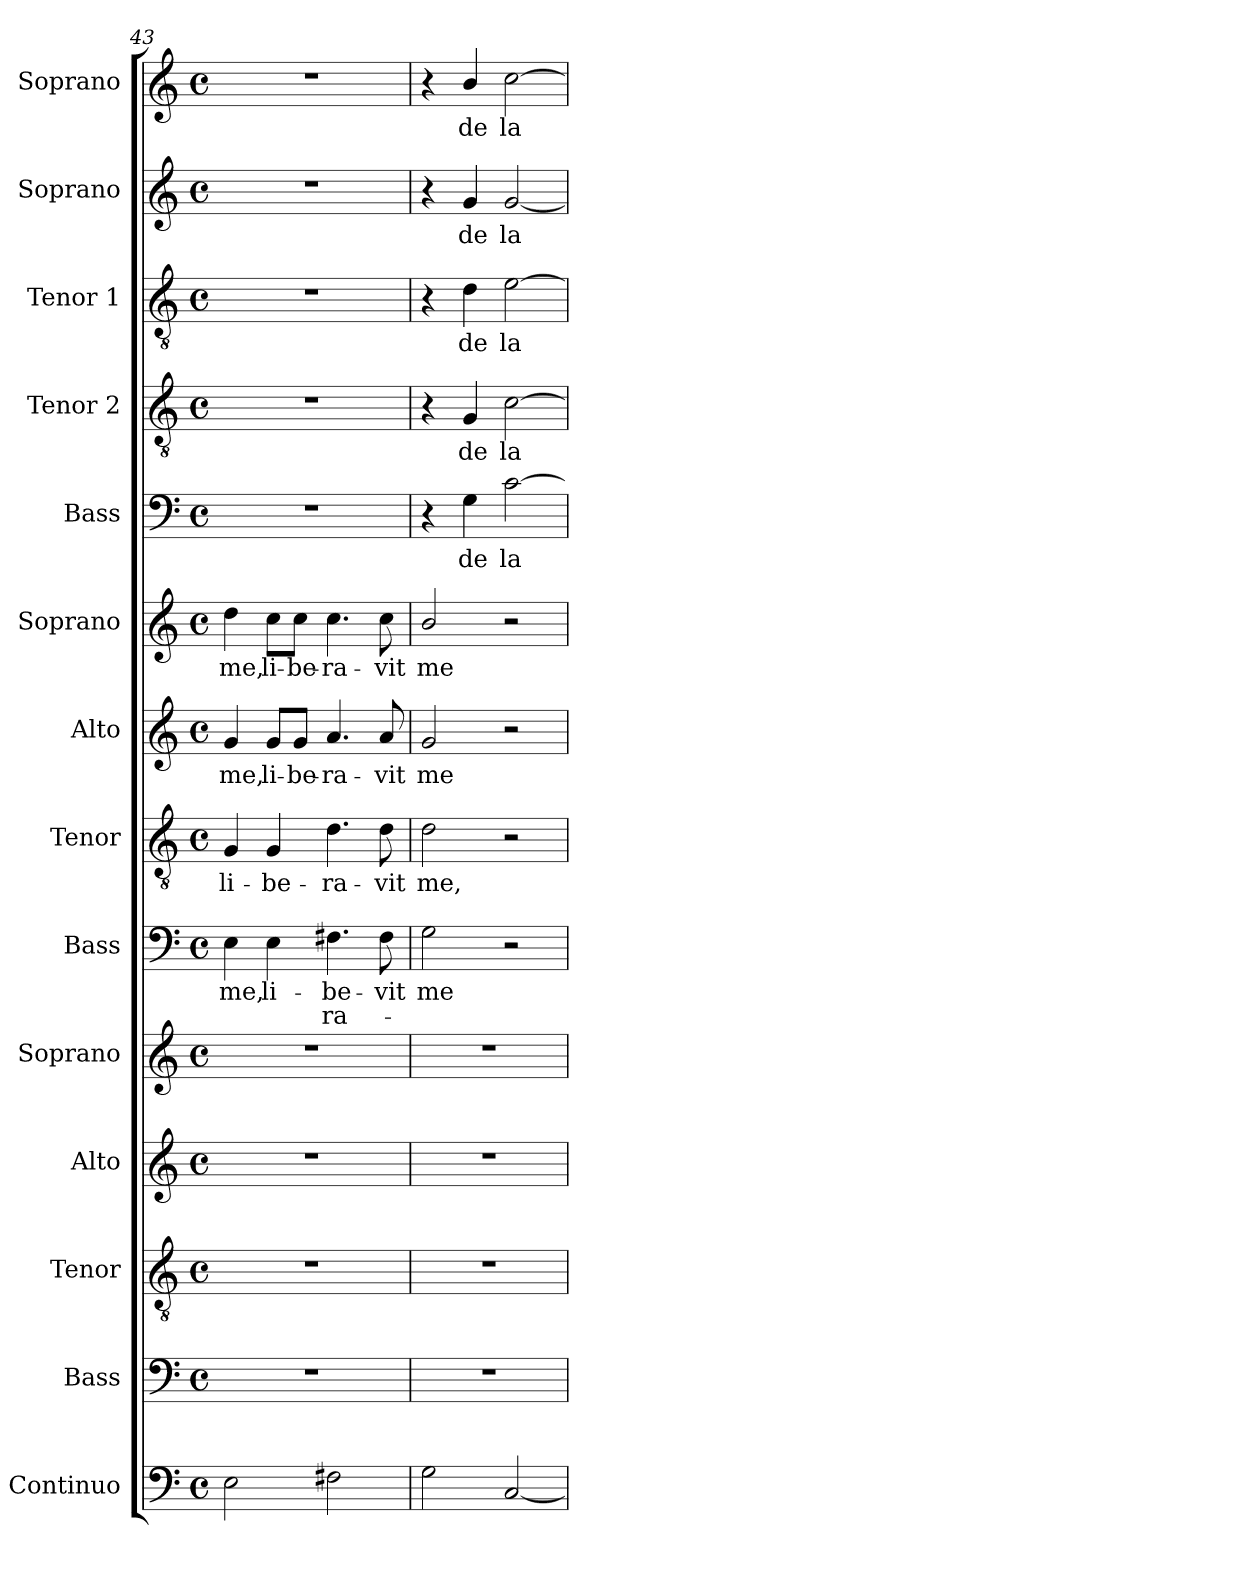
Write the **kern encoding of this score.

**kern	**kern	**kern	**kern	**kern	**kern	**text	**text	**kern	**text	**kern	**text	**kern	**text	**kern	**text	**kern	**text	**kern	**text	**kern	**text	**kern	**text
*part14	*part13	*part12	*part11	*part10	*part9	*part9	*part9	*part8	*part8	*part7	*part7	*part6	*part6	*part5	*part5	*part4	*part4	*part3	*part3	*part2	*part2	*part1	*part1
*staff14	*staff13	*staff12	*staff11	*staff10	*staff9	*staff9	*staff9	*staff8	*staff8	*staff7	*staff7	*staff6	*staff6	*staff5	*staff5	*staff4	*staff4	*staff3	*staff3	*staff2	*staff2	*staff1	*staff1
*I"Continuo	*I"Bass	*I"Tenor	*I"Alto	*I"Soprano	*I"Bass	*	*	*I"Tenor	*	*I"Alto	*	*I"Soprano	*	*I"Bass	*	*I"Tenor 2	*	*I"Tenor 1	*	*I"Soprano	*	*I"Soprano	*
*I'Cont.	*I'B.	*I'T.	*I'A.	*I'S.	*I'B.	*	*	*I'T.	*	*I'A.	*	*I'S.	*	*I'B.	*	*I'T2.	*	*I'T1.	*	*I'S.	*	*I'S.	*
*clefF4	*clefF4	*clefGv2	*clefG2	*clefG2	*clefF4	*	*	*clefGv2	*	*clefG2	*	*clefG2	*	*clefF4	*	*clefGv2	*	*clefGv2	*	*clefG2	*	*clefG2	*
*	*	*ITrd7c12	*	*	*	*	*	*ITrd7c12	*	*	*	*	*	*	*	*ITrd7c12	*	*ITrd7c12	*	*	*	*	*
*k[]	*k[]	*k[]	*k[]	*k[]	*k[]	*	*	*k[]	*	*k[]	*	*k[]	*	*k[]	*	*k[]	*	*k[]	*	*k[]	*	*k[]	*
*C:	*C:	*C:	*C:	*C:	*C:	*	*	*C:	*	*C:	*	*C:	*	*C:	*	*C:	*	*C:	*	*C:	*	*C:	*
*M4/4	*M4/4	*M4/4	*M4/4	*M4/4	*M4/4	*	*	*M4/4	*	*M4/4	*	*M4/4	*	*M4/4	*	*M4/4	*	*M4/4	*	*M4/4	*	*M4/4	*
*met(c)	*met(c)	*met(c)	*met(c)	*met(c)	*met(c)	*	*	*met(c)	*	*met(c)	*	*met(c)	*	*met(c)	*	*met(c)	*	*met(c)	*	*met(c)	*	*met(c)	*
=43	=43	=43	=43	=43	=43	=43	=43	=43	=43	=43	=43	=43	=43	=43	=43	=43	=43	=43	=43	=43	=43	=43	=43
!	!	!	!	!	!	!LO:LY:b:color=#000000	!	!	!	!	!	!	!	!	!	!	!	!	!	!	!	!	!
!	!	!	!	!	!	!	!	!	!LO:LY:b:color=#000000	!	!	!	!	!	!	!	!	!	!	!	!	!	!
!	!	!	!	!	!	!	!	!	!	!	!LO:LY:b:color=#000000	!	!	!	!	!	!	!	!	!	!	!	!
!	!	!	!	!	!	!	!	!	!	!	!	!	!LO:LY:b:color=#000000	!	!	!	!	!	!	!	!	!	!
2Ei\	1r	1r	1r	1r	4Ei\	me,	.	4GGi/	li-	4gi/	me,	4ddi\	me,	1r	.	1r	.	1r	.	1r	.	1r	.
!	!	!	!	!	!	!LO:LY:b:color=#000000	!	!	!	!	!	!	!	!	!	!	!	!	!	!	!	!	!
!	!	!	!	!	!	!	!	!	!LO:LY:b:color=#000000	!	!	!	!	!	!	!	!	!	!	!	!	!	!
!	!	!	!	!	!	!	!	!	!	!	!LO:LY:b:color=#000000	!	!	!	!	!	!	!	!	!	!	!	!
!	!	!	!	!	!	!	!	!	!	!	!	!	!LO:LY:b:color=#000000	!	!	!	!	!	!	!	!	!	!
.	.	.	.	.	4Ei\	li-	.	4GGi/	-be-	8gi/L	li-	8cci\L	li-	.	.	.	.	.	.	.	.	.	.
!	!	!	!	!	!	!	!	!	!	!	!LO:LY:b:color=#000000	!	!	!	!	!	!	!	!	!	!	!	!
!	!	!	!	!	!	!	!	!	!	!	!	!	!LO:LY:b:color=#000000	!	!	!	!	!	!	!	!	!	!
.	.	.	.	.	.	.	.	.	.	8gi/J	-be-	8cci\J	-be-	.	.	.	.	.	.	.	.	.	.
!	!	!	!	!	!	!LO:LY:b:color=#000000	!LO:LY:b:color=#000000	!	!	!	!	!	!	!	!	!	!	!	!	!	!	!	!
!	!	!	!	!	!	!	!	!	!LO:LY:b:color=#000000	!	!	!	!	!	!	!	!	!	!	!	!	!	!
!	!	!	!	!	!	!	!	!	!	!	!LO:LY:b:color=#000000	!	!	!	!	!	!	!	!	!	!	!	!
!	!	!	!	!	!	!	!	!	!	!	!	!	!LO:LY:b:color=#000000	!	!	!	!	!	!	!	!	!	!
2F#Xi\	.	.	.	.	4.F#Xi\	-be-	-ra-	4.Di\	-ra-	4.ai/	-ra-	4.cci\	-ra-	.	.	.	.	.	.	.	.	.	.
!	!	!	!	!	!	!LO:LY:b:color=#000000	!	!	!	!	!	!	!	!	!	!	!	!	!	!	!	!	!
!	!	!	!	!	!	!	!	!	!LO:LY:b:color=#000000	!	!	!	!	!	!	!	!	!	!	!	!	!	!
!	!	!	!	!	!	!	!	!	!	!	!LO:LY:b:color=#000000	!	!	!	!	!	!	!	!	!	!	!	!
!	!	!	!	!	!	!	!	!	!	!	!	!	!LO:LY:b:color=#000000	!	!	!	!	!	!	!	!	!	!
.	.	.	.	.	8F#i\	-vit	.	8Di\	-vit	8ai/	-vit	8cci\	-vit	.	.	.	.	.	.	.	.	.	.
=44	=44	=44	=44	=44	=44	=44	=44	=44	=44	=44	=44	=44	=44	=44	=44	=44	=44	=44	=44	=44	=44	=44	=44
!	!	!	!	!	!	!LO:LY:b:color=#000000	!	!	!	!	!	!	!	!	!	!	!	!	!	!	!	!	!
!	!	!	!	!	!	!	!	!	!LO:LY:b:color=#000000	!	!	!	!	!	!	!	!	!	!	!	!	!	!
!	!	!	!	!	!	!	!	!	!	!	!LO:LY:b:color=#000000	!	!	!	!	!	!	!	!	!	!	!	!
!	!	!	!	!	!	!	!	!	!	!	!	!	!LO:LY:b:color=#000000	!	!	!	!	!	!	!	!	!	!
2Gi\	1r	1r	1r	1r	2Gi\	me	.	2Di\	me,	2gi/	me	2bi/	me	4r	.	4r	.	4r	.	4r	.	4r	.
!	!	!	!	!	!	!	!	!	!	!	!	!	!	!	!LO:LY:b:color=#000000	!	!	!	!	!	!	!	!
!	!	!	!	!	!	!	!	!	!	!	!	!	!	!	!	!	!LO:LY:b:color=#000000	!	!	!	!	!	!
!	!	!	!	!	!	!	!	!	!	!	!	!	!	!	!	!	!	!	!LO:LY:b:color=#000000	!	!	!	!
!	!	!	!	!	!	!	!	!	!	!	!	!	!	!	!	!	!	!	!	!	!LO:LY:b:color=#000000	!	!
!	!	!	!	!	!	!	!	!	!	!	!	!	!	!	!	!	!	!	!	!	!	!	!LO:LY:b:color=#000000
.	.	.	.	.	.	.	.	.	.	.	.	.	.	4Gi\	de	4GGi/	de	4Di\	de	4gi/	de	4bi/	de
!	!	!	!	!	!	!	!	!	!	!	!	!	!	!	!LO:LY:b:color=#000000	!	!	!	!	!	!	!	!
!	!	!	!	!	!	!	!	!	!	!	!	!	!	!	!	!	!LO:LY:b:color=#000000	!	!	!	!	!	!
!	!	!	!	!	!	!	!	!	!	!	!	!	!	!	!	!	!	!	!LO:LY:b:color=#000000	!	!	!	!
!	!	!	!	!	!	!	!	!	!	!	!	!	!	!	!	!	!	!	!	!	!LO:LY:b:color=#000000	!	!
!	!	!	!	!	!	!	!	!	!	!	!	!	!	!	!	!	!	!	!	!	!	!	!LO:LY:b:color=#000000
[2Ci/	.	.	.	.	2r	.	.	2r	.	2r	.	2r	.	[2ci\	la-	[2Ci\	la-	[2Ei\	la-	[2gi/	la-	[2cci\	la-
=	=	=	=	=	=	=	=	=	=	=	=	=	=	=	=	=	=	=	=	=	=	=	=
*-	*-	*-	*-	*-	*-	*-	*-	*-	*-	*-	*-	*-	*-	*-	*-	*-	*-	*-	*-	*-	*-	*-	*-
